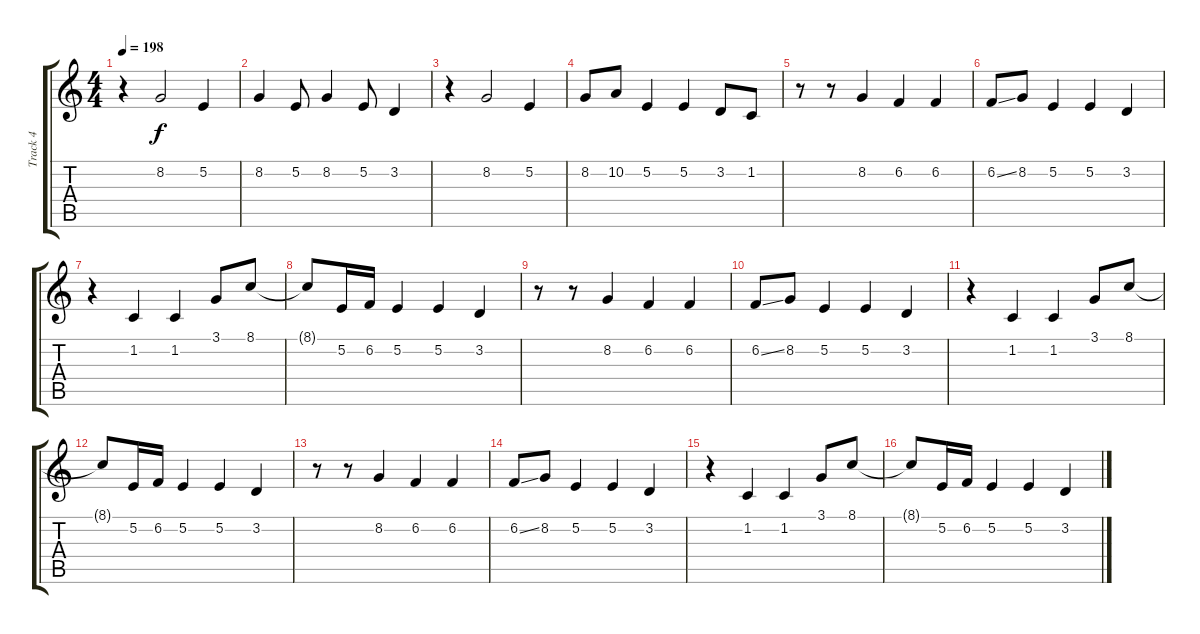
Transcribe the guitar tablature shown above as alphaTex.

\track ("Track 4" "Track 4") {instrument lead1square}
\staff {score tabs}
\tuning (E4 B3 G3 D3 A2 E2) {hide}
\ts (4 4)
\tempo 198
\clef g2
\ks c
r.4{dy f} 8.2.2 5.2.4 |
8.2.4 5.2.8 8.2.4 5.2.8 3.2.4 |
r.4 8.2.2 5.2.4 |
8.2.8 10.2.8 5.2.4 5.2.4 3.2.8 1.2.8 |
r.8 r.8 8.2.4 6.2.4 6.2.4 |
6.2{ss}.8 8.2.8 5.2.4 5.2.4 3.2.4 |
r.4 1.2.4 1.2.4 3.1.8 8.1.8 |
8.1{t}.8 5.2.16 6.2.16 5.2.4 5.2.4 3.2.4 |
r.8 r.8 8.2.4 6.2.4 6.2.4 |
6.2{ss}.8 8.2.8 5.2.4 5.2.4 3.2.4 |
r.4 1.2.4 1.2.4 3.1.8 8.1.8 |
8.1{t}.8 5.2.16 6.2.16 5.2.4 5.2.4 3.2.4 |
r.8 r.8 8.2.4 6.2.4 6.2.4 |
6.2{ss}.8 8.2.8 5.2.4 5.2.4 3.2.4 |
r.4 1.2.4 1.2.4 3.1.8 8.1.8 |
8.1{t}.8 5.2.16 6.2.16 5.2.4 5.2.4 3.2.4
